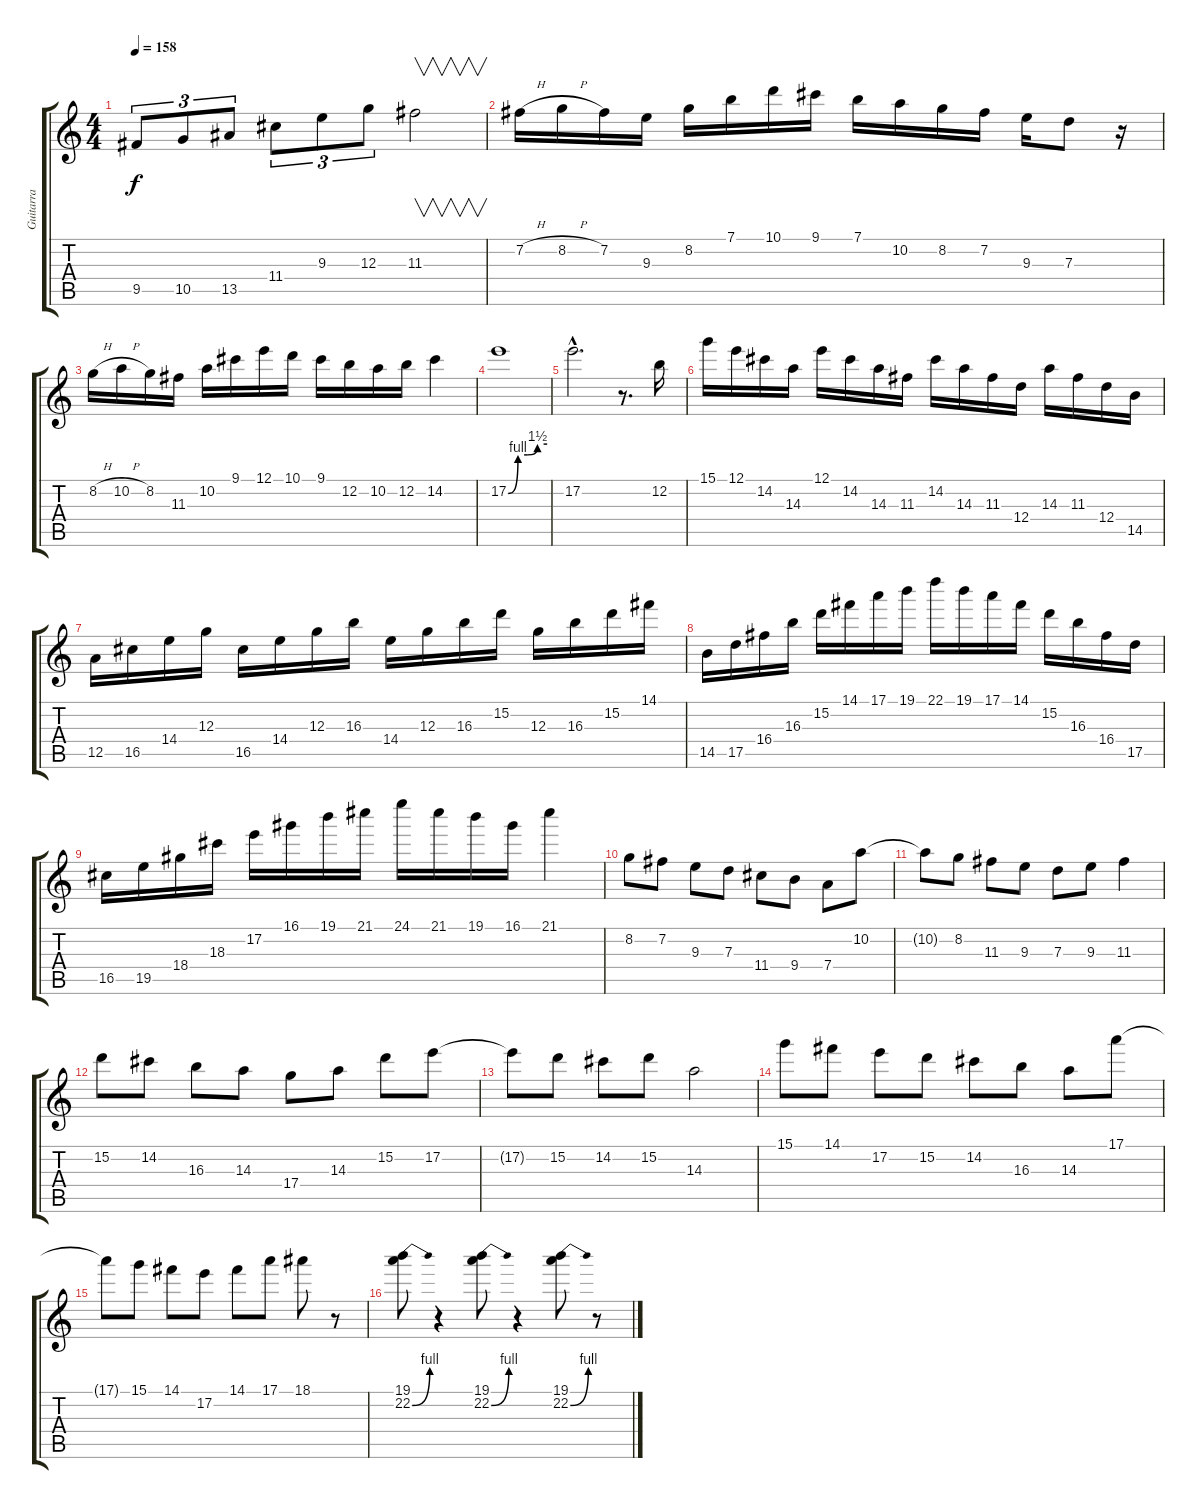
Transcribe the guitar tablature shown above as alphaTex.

\track ("Guitarra" "Guitarra") {instrument distortionguitar}
\staff {score tabs}
\tuning (E4 B3 G3 D3 A2 E2) {hide}
\ts (4 4)
\tempo 158
\clef g2
\ks c
9.5.8{tu (3 2) dy f} 10.5.8{tu (3 2)} 13.5.8{tu (3 2)} 11.4.8{tu (3 2)} 9.3.8{tu (3 2)} 12.3.8{tu (3 2)} 11.3.2{v} |
7.2{h}.16 8.2{h}.16 7.2.16 9.3.16 8.2.16 7.1.16 10.1.16 9.1.16 7.1.16 10.2.16 8.2.16 7.2.16 9.3.16 7.3.8 r.16 |
8.2{h}.16 10.2{h}.16 8.2.16 11.3.16 10.2.16 9.1.16 12.1.16 10.1.16 9.1.16 12.2.16 10.2.16 12.2.16 14.2.4 |
17.2{be (custom 0 0 15 4 30 4 45 6 60 6)}.1 |
17.2{hac}.2{d} r.8{d} 12.2.16 |
15.1.16 12.1.16 14.2.16 14.3.16 12.1.16 14.2.16 14.3.16 11.3.16 14.2.16 14.3.16 11.3.16 12.4.16 14.3.16 11.3.16 12.4.16 14.5.16 |
12.5.16 16.5.16 14.4.16 12.3.16 16.5.16 14.4.16 12.3.16 16.3.16 14.4.16 12.3.16 16.3.16 15.2.16 12.3.16 16.3.16 15.2.16 14.1.16 |
14.5.16 17.5.16 16.4.16 16.3.16 15.2.16 14.1.16 17.1.16 19.1.16 22.1.16 19.1.16 17.1.16 14.1.16 15.2.16 16.3.16 16.4.16 17.5.16 |
16.5.16 19.5.16 18.4.16 18.3.16 17.2.16 16.1.16 19.1.16 21.1.16 24.1.16 21.1.16 19.1.16 16.1.16 21.1.4 |
8.2.8 7.2.8 9.3.8 7.3.8 11.4.8 9.4.8 7.4.8 10.2.8 |
10.2{t}.8 8.2.8 11.3.8 9.3.8 7.3.8 9.3.8 11.3.4 |
15.2.8 14.2.8 16.3.8 14.3.8 17.4.8 14.3.8 15.2.8 17.2.8 |
17.2{t}.8 15.2.8 14.2.8 15.2.8 14.3.2 |
15.1.8 14.1.8 17.2.8 15.2.8 14.2.8 16.3.8 14.3.8 17.1.8 |
17.1{t}.8 15.1.8 14.1.8 17.2.8 14.1.8 17.1.8 18.1.8 r.8 |
(19.1 22.2{be (bend 0 0 60 4)}).8 r.4 (19.1 22.2{be (bend 0 0 60 4)}).8 r.4 (19.1 22.2{be (bend 0 0 60 4)}).8 r.8
